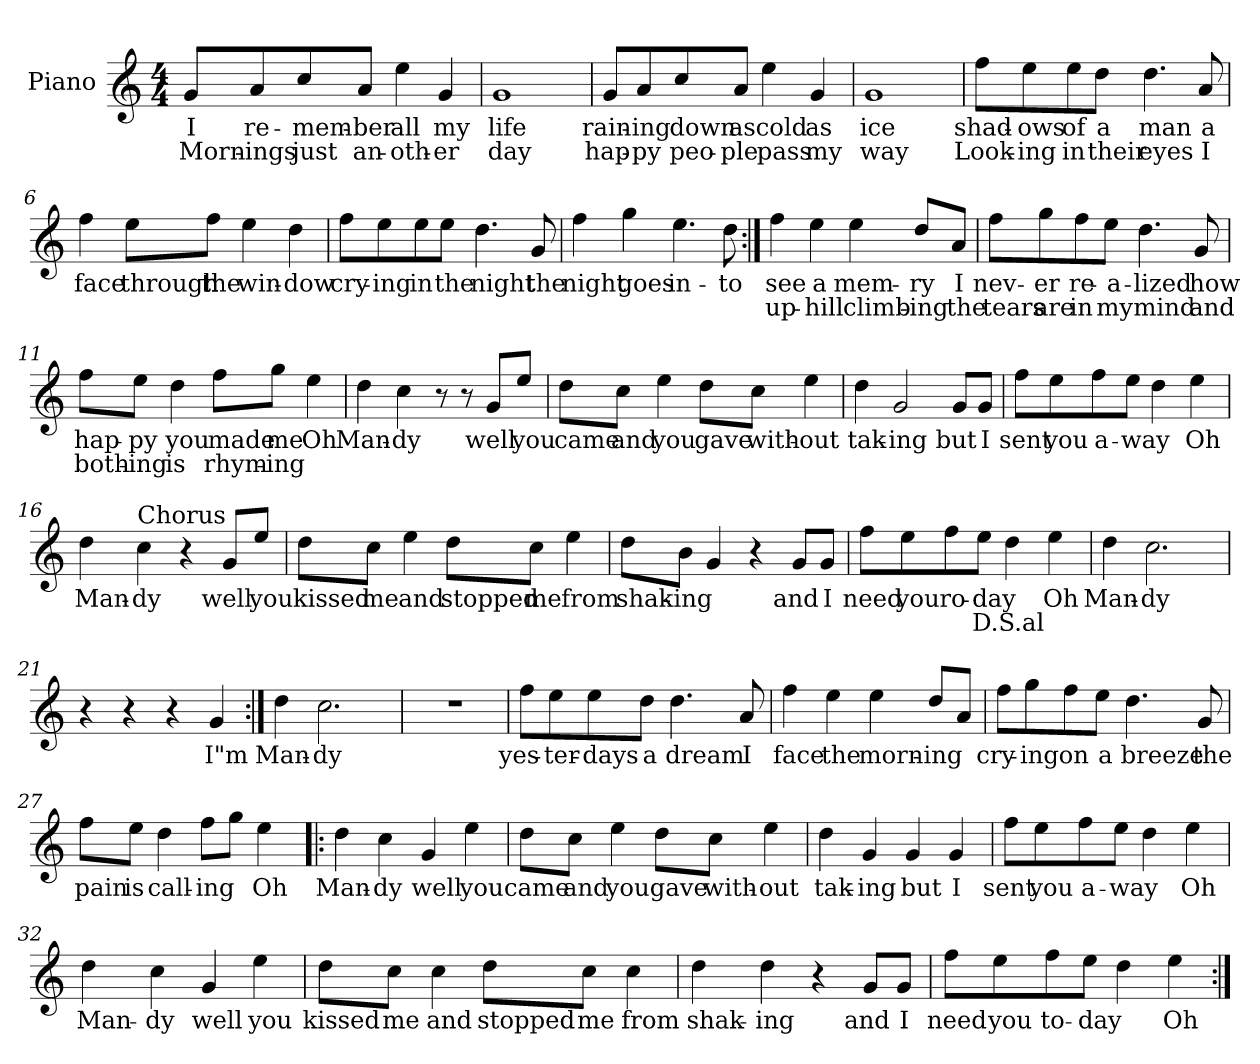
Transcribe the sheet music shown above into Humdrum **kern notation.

**kern	**text	**text
*part1	*part1	*part1
*staff1	*staff1	*staff1
*I"Piano	*	*
*I'Pno	*	*
*clefG2	*	*
*k[]	*	*
*C:	*	*
*M4/4	*	*
=1	=1	=1
8g/L	I	Morn-
8a/	re-	-ings
8cc/	-mem-	just
8a/J	ber	an-
4ee\	all	-oth-
4g/	my	-er
=2	=2	=2
1g	life	day
=3	=3	=3
8g/L	rain-	hap-
8a/	-ing	-py
8cc/	down	peo-
8a/J	as	-ple
4ee\	cold	pass
4g/	as	my
=4	=4	=4
1g	ice	way
!!LO:LB:g=z
=5	=5	=5
8ff\L	shad-	Look-
8ee\	-ows	-ing
8ee\	of	in
8dd\J	a	their
4.dd\	man	eyes
8a/	a	I
=6	=6	=6
4ff\	face	.
8ee\L	through	.
8ff\J	the	.
4ee\	win-	.
4dd\	-dow	.
=7	=7	=7
8ff\L	cry-	.
8ee\	-ing	.
8ee\	in	.
8ee\J	the	.
4.dd\	night	.
8g/	the	.
!!LO:LB:g=z
=8	=8	=8
4ff\	night	.
4gg\	goes	.
4.ee\	in-	.
8dd\	-to	.
=9:|!	=9:|!	=9:|!
4ff\	see	up-
4ee\	a	-hill
4ee\	mem-	climb-
8dd/L	-ry	-ing
8a/J	I	the
=10	=10	=10
8ff\L	nev-	tears
8gg\	-er	are
8ff\	re-	in
8ee\J	-a-	my
4.dd\	-lized	mind
8g/	how	and
!!LO:LB:g=z
=11	=11	=11
8ff\L	hap-	both-
8ee\J	-py	-ing
4dd\	you	is
8ff\L	made	rhym-
8gg\J	me	-ing
4ee\	Oh	.
=12	=12	=12
4dd\	Man-	.
4cc\	-dy	.
8r	.	.
8r	.	.
8g/L	well	.
8ee/J	you	.
=13	=13	=13
8dd\L	came	.
8cc\J	and	.
4ee\	you	.
8dd\L	gave	.
8cc\J	with-	.
4ee\	-out	.
!!LO:LB:g=z
=14	=14	=14
4dd\	tak-	.
2g/	-ing	.
8g/L	but	.
8g/J	I	.
=15	=15	=15
8ff\L	sent	.
8ee\	you	.
8ff\	a-	.
8ee\J	-way	.
4dd\	.	.
4ee\	Oh	.
=16	=16	=16
4dd\	Man-	.
!LO:TX:a:t=Chorus	!	!
4cc\	-dy	.
4r	.	.
8g/L	well	.
8ee/J	you	.
!!LO:LB:g=z
=17	=17	=17
8dd\L	kissed	.
8cc\J	me	.
4ee\	and	.
8dd\L	stopped	.
8cc\J	me	.
4ee\	from	.
=18	=18	=18
8dd\L	shak-	.
8b\J	-ing	.
4g/	.	.
4r	.	.
8g/L	and	.
8g/J	I	.
=19	=19	=19
8ff\L	need	.
8ee\	you	.
8ff\	ro-	.
8ee\J	-day	D.S.al
4dd\	.	.
4ee\	Oh	.
!!LO:LB:g=z
=20	=20	=20
4dd\	Man-	.
2.cc\	-dy	.
=21	=21	=21
4r	.	.
4r	.	.
4r	.	.
4g/	I"m	.
=22:|!	=22:|!	=22:|!
4dd\	Man-	.
2.cc\	-dy	.
=23	=23	=23
1r	.	.
=24	=24	=24
8ff\L	yes-	.
8ee\	-ter-	.
8ee\	-days	.
8dd\J	a	.
4.dd\	dream	.
8a/	I	.
!!LO:PB:g=z
=25	=25	=25
4ff\	face	.
4ee\	the	.
4ee\	morn-	.
8dd/L	-ing	.
8a/J	.	.
=26	=26	=26
8ff\L	cry-	.
8gg\	-ing	.
8ff\	on	.
8ee\J	a	.
4.dd\	breeze	.
8g/	the	.
=27	=27	=27
8ff\L	pain	.
8ee\J	is	.
4dd\	call-	.
8ff\L	-ing	.
8gg\J	.	.
4ee\	Oh	.
!!LO:LB:g=z
=28!|:	=28!|:	=28!|:
4dd\	Man-	.
4cc\	-dy	.
4g/	well	.
4ee\	you	.
=29	=29	=29
8dd\L	came	.
8cc\J	and	.
4ee\	you	.
8dd\L	gave	.
8cc\J	with-	.
4ee\	-out	.
=30	=30	=30
4dd\	tak-	.
4g/	-ing	.
4g/	but	.
4g/	I	.
=31	=31	=31
8ff\L	sent	.
8ee\	you	.
8ff\	a-	.
8ee\J	-way	.
4dd\	.	.
4ee\	Oh	.
!!LO:LB:g=z
=32	=32	=32
4dd\	Man-	.
4cc\	-dy	.
4g/	well	.
4ee\	you	.
=33	=33	=33
8dd\L	kissed	.
8cc\J	me	.
4cc\	and	.
8dd\L	stopped	.
8cc\J	me	.
4cc\	from	.
=34	=34	=34
4dd\	shak-	.
4dd\	-ing	.
4r	.	.
8g/L	and	.
8g/J	I	.
=35	=35	=35
8ff\L	need	.
8ee\	you	.
8ff\	to-	.
8ee\J	-day	.
4dd\	.	.
4ee\	Oh	.
=:|!	=:|!	=:|!
*-	*-	*-
